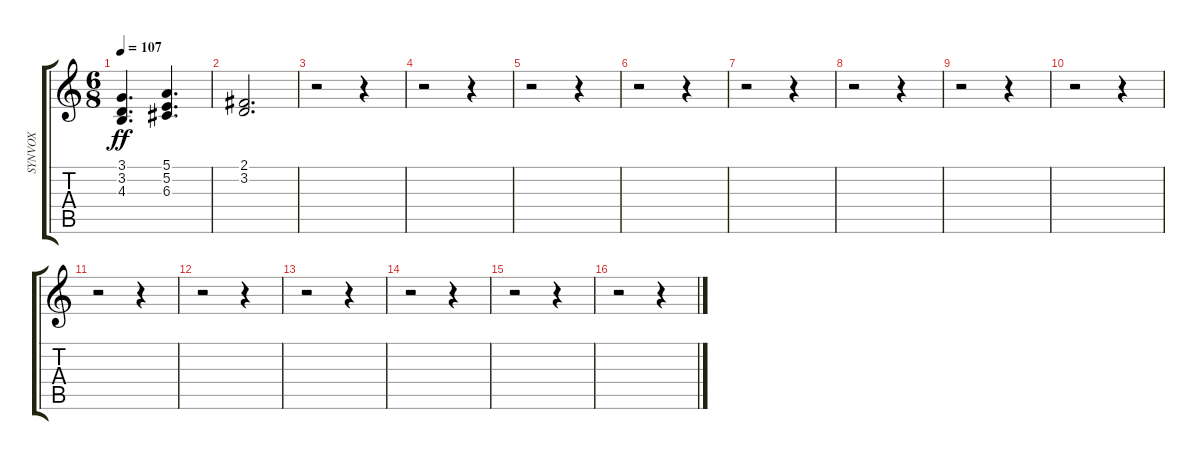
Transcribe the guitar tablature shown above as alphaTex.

\track ("SYNVOX" "SYNVOX") {instrument synthvoice}
\staff {score tabs}
\tuning (E4 B3 G3 D3 A2 E2) {hide}
\ts (6 8)
\tempo 107
\clef g2
\ks c
(3.1 3.2 4.3).4{d dy ff} (5.1 5.2 6.3).4{d} |
(2.1 3.2).2{d} |
r.2 r.4 |
r.2 r.4 |
r.2 r.4 |
r.2 r.4 |
r.2 r.4 |
r.2 r.4 |
r.2 r.4 |
r.2 r.4 |
r.2 r.4 |
r.2 r.4 |
r.2 r.4 |
r.2 r.4 |
r.2 r.4 |
r.2 r.4
